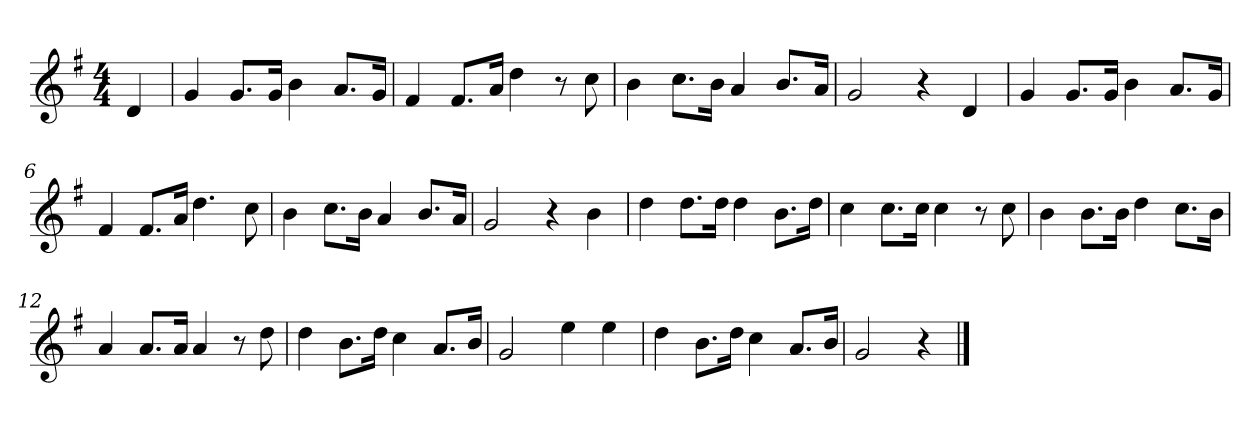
**kern
*part1
*staff1
*clefG2
*k[f#]
*G:
*M4/4
*MM120
=
4d
=1
4g
8.g/L
16g/Jk
4b
8.a/L
16g/Jk
=2
4f#
8.f#/L
16a/Jk
4dd
8r
8cc
=3
4b
8.cc\L
16b\Jk
4a
8.b/L
16a/Jk
=4
2g
4r
4d
=5
4g
8.g/L
16g/Jk
4b
8.a/L
16g/Jk
=6
4f#
8.f#/L
16a/Jk
4.dd
8cc
=7
4b
8.cc\L
16b\Jk
4a
8.b/L
16a/Jk
=8
2g
4r
4b
=9
4dd
8.dd\L
16dd\Jk
4dd
8.b\L
16dd\Jk
=10
4cc
8.cc\L
16cc\Jk
4cc
8r
8cc
=11
4b
8.b\L
16b\Jk
4dd
8.cc\L
16b\Jk
=12
4a
8.a/L
16a/Jk
4a
8r
8dd
=13
4dd
8.b\L
16dd\Jk
4cc
8.a/L
16b/Jk
=14
2g
4ee
4ee
=15
4dd
8.b\L
16dd\Jk
4cc
8.a/L
16b/Jk
=16
2g
4r
==
*-
